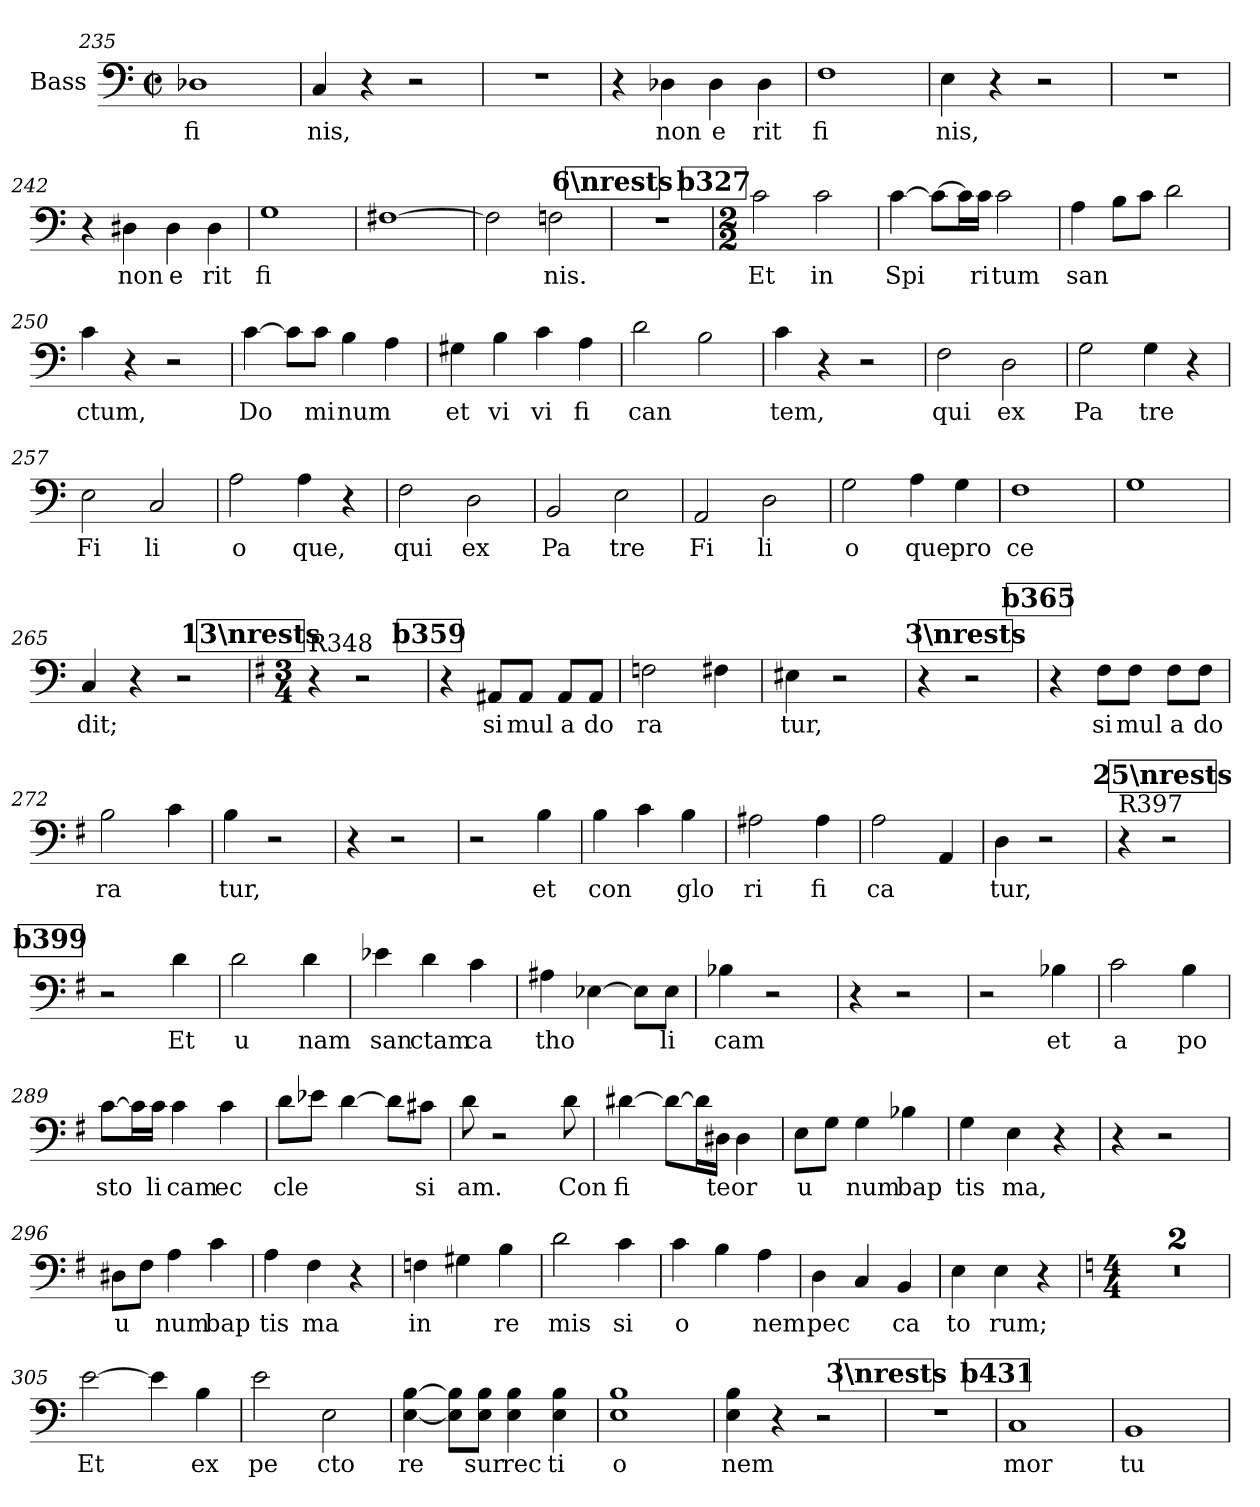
**kern	**text
*part1	*part1
*staff1	*staff1
*I"Bass	*
*I'B.	*
*clefF4	*
*k[]	*
*C:	*
*M2/2	*
*met(c|)	*
=235	=235
1D-X	fi
=236	=236
4C/	nis,
4r	.
2r	.
=237	=237
1r	.
=238	=238
4r	.
4D-X\	non
4D-\	e
4D-\	rit
=239	=239
1F	fi
=240	=240
4E\	nis,
4r	.
2r	.
=241	=241
1r	.
!!LO:LB:g=z
=242	=242
4r	.
4D#X\	non
4D#\	e
4D#\	rit
=243	=243
1G	fi
=244	=244
[1F#X	.
=245	=245
2F#\]	.
2Fn\	nis.
!!LO:REH:place=s1:a:t=6\nrests
=246	=246
1r	.
!!LO:REH:place=s1:a:t=b327
=247	=247
*M2/2	*
2c\	Et
2c\	in
=248	=248
[4c\	Spi
8c\L_	.
16c\L]	.
16c\JJ	ri
2c\	tum
=249	=249
4A\	san
8B\L	.
8c\J	.
2d\	.
=250	=250
4c\	ctum,
4r	.
2r	.
!!LO:LB:g=z
=251	=251
[4c\	Do
8c\L]	.
8c\J	mi
4B\	num
4A\	.
=252	=252
4G#X\	et
4B\	vi
4c\	vi
4A\	fi
=253	=253
2d\	can
2B\	.
=254	=254
4c\	tem,
4r	.
2r	.
=255	=255
2F\	qui
2D\	ex
=256	=256
2G\	Pa
4G\	tre
4r	.
=257	=257
2E\	Fi
2C/	li
=258	=258
2A\	o
4A\	que,
4r	.
!!LO:LB:g=z
=259	=259
2F\	qui
2D\	ex
=260	=260
2BB/	Pa
2E\	tre
=261	=261
2AA/	Fi
2D\	li
=262	=262
2G\	o
4A\	que
4G\	pro
=263	=263
1F	ce
=264	=264
1G	.
=265	=265
4C/	dit;
4r	.
2r	.
!!LO:REH:place=s1:a:t=13\nrests
=266	=266
*k[f#]	*
*G:	*
*M3/4	*
!LO:TX:a:t=R348	!
4r	.
2r	.
!!LO:REH:place=s1:a:t=b359
=267	=267
4r	.
8AA#X/L	si
8AA#/J	mul
8AA#/L	a
8AA#/J	do
!!LO:PB:g=z
=268	=268
2Fn\	ra
4F#X\	.
=269	=269
4E#X\	tur,
2r	.
!!LO:REH:place=s1:a:t=3\nrests:qo=1
=270	=270
4r	.
2r	.
!!LO:REH:place=s1:a:t=b365
=271	=271
4r	.
8F#\L	si
8F#\J	mul
8F#\L	a
8F#\J	do
=272	=272
2B\	ra
4c\	.
=273	=273
4B\	tur,
2r	.
=274	=274
4r	.
2r	.
=275	=275
2r	.
4B\	et
=276	=276
4B\	con
4c\	.
4B\	glo
!!LO:PB:g=z
=277	=277
2A#X\	ri
4A#\	fi
!!LO:PB:g=z
=278	=278
2A\	ca
4AA/	.
=279	=279
4D\	tur,
2r	.
!!LO:REH:place=s1:a:t=25\nrests:qo=1
=280	=280
!LO:TX:a:t=R397	!
4r	.
2r	.
!!LO:REH:place=s1:a:t=b399
=281	=281
2r	.
4d\	Et
=282	=282
2d\	u
4d\	nam
=283	=283
4e-X\	san
4d\	ctam
4c\	ca
=284	=284
4A#X\	tho
[4E-X\	.
8E-\L]	.
8E-\J	li
=285	=285
4B-X\	cam
2r	.
=286	=286
4r	.
2r	.
!!LO:PB:g=z
=287	=287
2r	.
4B-X\	et
!!LO:PB:g=z
=288	=288
2c\	a
4B\	po
=289	=289
[8c\L	sto
16c\L]	.
16c\JJ	li
4c\	cam
4c\	ec
=290	=290
8d\L	cle
8e-X\J	.
[4d\	.
8d\L]	.
8c#X\J	si
=291	=291
8d\	am.
2r	.
8d\	Con
=292	=292
[4d#X\	fi
8d#\L_	.
16d#\L]	.
16D#X\JJ	te
4D#\	or
=293	=293
8E\L	u
8G\J	.
4G\	num
4B-X\	bap
!!LO:LB:g=z
=294	=294
4G\	tis
4E\	ma,
4r	.
=295	=295
4r	.
2r	.
=296	=296
8D#X\L	u
8F#\J	.
4A\	num
4c\	bap
=297	=297
4A\	tis
4F#\	ma
4r	.
=298	=298
4Fn\	in
4G#X\	.
4B\	re
=299	=299
2d\	mis
4c\	si
=300	=300
4c\	o
4B\	.
4A\	nem
=301	=301
4D\	pec
4C/	.
4BB/	ca
!!LO:LB:g=z
=302	=302
4E\	to
4E\	rum;
4r	.
=303	=303
*k[]	*
*C:	*
*M4/4	*
1r	.
=304	=304
1r	.
=305	=305
[2e\	Et
4e\]	.
4B\	ex
=306	=306
2e\	pe
2E\	cto
=307	=307
[4E\ [4B\	re
8E\] 8B\]L	.
8E\ 8B\J	sur
4E\ 4B\	rec
4E\ 4B\	ti
=308	=308
1E 1B	o
=309	=309
4E\ 4B\	nem
4r	.
2r	.
!!LO:REH:place=s1:a:t=3\nrests
=310	=310
1r	.
!!LO:REH:place=s1:a:t=b431
=311	=311
1C	mor
!!LO:PB:g=z
=312	=312
1BB	tu
=	=
*-	*-
